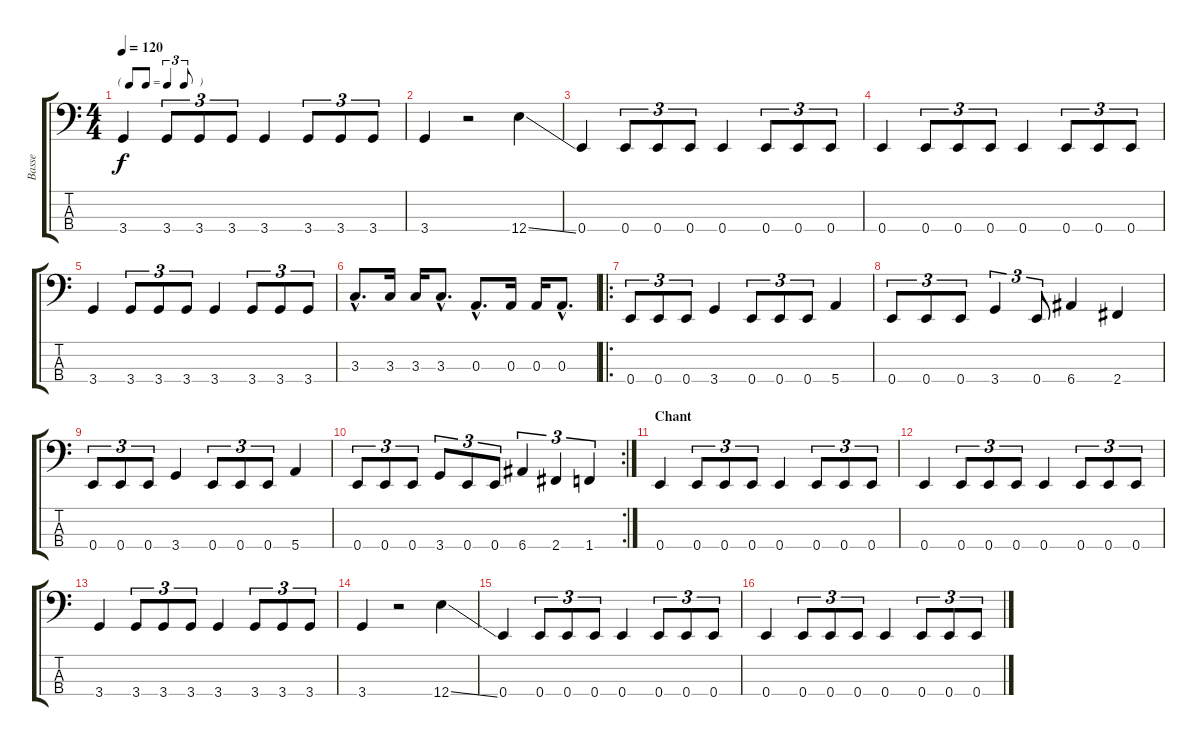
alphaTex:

\track ("Basse" "Basse") {instrument electricbasspick}
\staff {score tabs}
\tuning (G2 D2 A1 E1) {hide}
\ts (4 4)
\tf triplet8th
\tempo 120
\clef f4
\ks c
3.4.4{dy f} 3.4.8{tu (3 2)} 3.4.8{tu (3 2)} 3.4.8{tu (3 2)} 3.4.4 3.4.8{tu (3 2)} 3.4.8{tu (3 2)} 3.4.8{tu (3 2)} |
3.4.4 r.2 12.4{ss}.4 |
0.4.4 0.4.8{tu (3 2)} 0.4.8{tu (3 2)} 0.4.8{tu (3 2)} 0.4.4 0.4.8{tu (3 2)} 0.4.8{tu (3 2)} 0.4.8{tu (3 2)} |
0.4.4 0.4.8{tu (3 2)} 0.4.8{tu (3 2)} 0.4.8{tu (3 2)} 0.4.4 0.4.8{tu (3 2)} 0.4.8{tu (3 2)} 0.4.8{tu (3 2)} |
3.4.4 3.4.8{tu (3 2)} 3.4.8{tu (3 2)} 3.4.8{tu (3 2)} 3.4.4 3.4.8{tu (3 2)} 3.4.8{tu (3 2)} 3.4.8{tu (3 2)} |
3.3{hac}.8{d} 3.3.16 3.3.16 3.3{hac}.8{d} 0.3{hac}.8{d} 0.3.16 0.3.16 0.3{hac}.8{d} |
\ro
0.4.8{tu (3 2)} 0.4.8{tu (3 2)} 0.4.8{tu (3 2)} 3.4.4 0.4.8{tu (3 2)} 0.4.8{tu (3 2)} 0.4.8{tu (3 2)} 5.4.4 |
0.4.8{tu (3 2)} 0.4.8{tu (3 2)} 0.4.8{tu (3 2)} 3.4.4{tu (3 2)} 0.4.8{tu (3 2)} 6.4.4 2.4.4 |
0.4.8{tu (3 2)} 0.4.8{tu (3 2)} 0.4.8{tu (3 2)} 3.4.4 0.4.8{tu (3 2)} 0.4.8{tu (3 2)} 0.4.8{tu (3 2)} 5.4.4 |
\rc 2
0.4.8{tu (3 2)} 0.4.8{tu (3 2)} 0.4.8{tu (3 2)} 3.4.8{tu (3 2)} 0.4.8{tu (3 2)} 0.4.8{tu (3 2)} 6.4.4{tu (3 2)} 2.4.4{tu (3 2)} 1.4.4{tu (3 2)} |
\section ("" "Chant")
0.4.4 0.4.8{tu (3 2)} 0.4.8{tu (3 2)} 0.4.8{tu (3 2)} 0.4.4 0.4.8{tu (3 2)} 0.4.8{tu (3 2)} 0.4.8{tu (3 2)} |
0.4.4 0.4.8{tu (3 2)} 0.4.8{tu (3 2)} 0.4.8{tu (3 2)} 0.4.4 0.4.8{tu (3 2)} 0.4.8{tu (3 2)} 0.4.8{tu (3 2)} |
3.4.4 3.4.8{tu (3 2)} 3.4.8{tu (3 2)} 3.4.8{tu (3 2)} 3.4.4 3.4.8{tu (3 2)} 3.4.8{tu (3 2)} 3.4.8{tu (3 2)} |
3.4.4 r.2 12.4{ss}.4 |
0.4.4 0.4.8{tu (3 2)} 0.4.8{tu (3 2)} 0.4.8{tu (3 2)} 0.4.4 0.4.8{tu (3 2)} 0.4.8{tu (3 2)} 0.4.8{tu (3 2)} |
0.4.4 0.4.8{tu (3 2)} 0.4.8{tu (3 2)} 0.4.8{tu (3 2)} 0.4.4 0.4.8{tu (3 2)} 0.4.8{tu (3 2)} 0.4.8{tu (3 2)}
